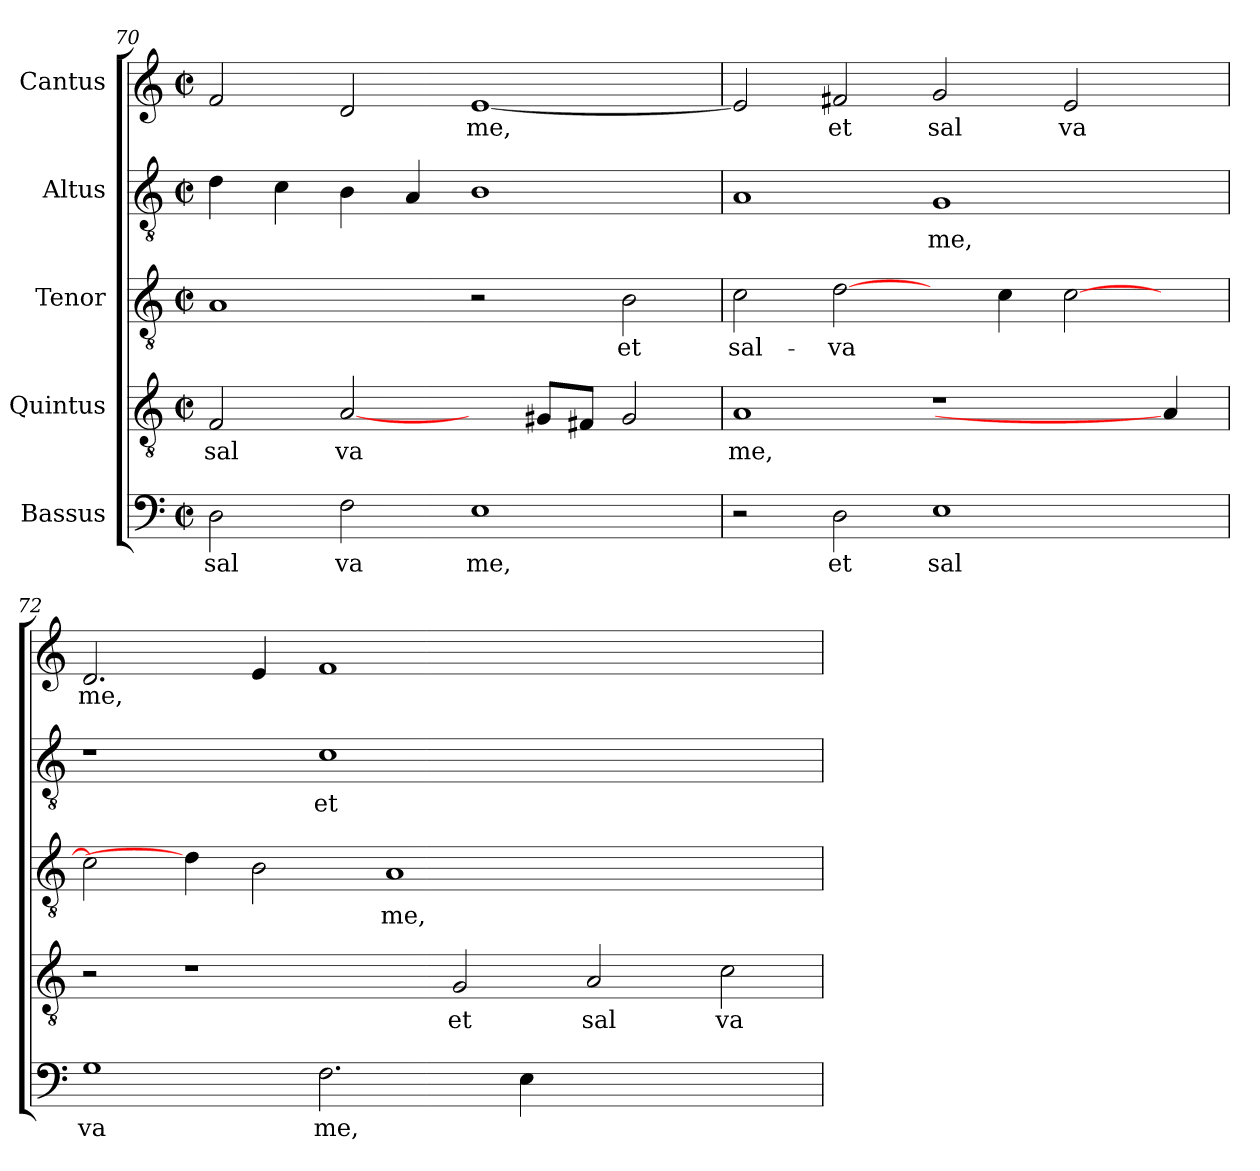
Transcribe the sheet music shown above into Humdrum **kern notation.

**kern	**text	**kern	**text	**kern	**text	**kern	**text	**kern	**text
*part5	*part5	*part4	*part4	*part3	*part3	*part2	*part2	*part1	*part1
*staff5	*staff5	*staff4	*staff4	*staff3	*staff3	*staff2	*staff2	*staff1	*staff1
*I"Bassus	*	*I"Quintus	*	*I"Tenor	*	*I"Altus	*	*I"Cantus	*
!!LO:LB:g=z
*clefF4	*	*clefGv2	*	*clefGv2	*	*clefGv2	*	*clefG2	*
*M2/2	*	*M2/2	*	*M2/2	*	*M2/2	*	*M2/2	*
*met(c|)	*	*met(c|)	*	*met(c|)	*	*met(c|)	*	*met(c|)	*
=70	=70	=70	=70	=70	=70	=70	=70	=70	=70
!	!LO:LY:b:cj	!	!LO:LY:b:cj	!	!	!	!	!	!
2D\	sal	2F/	sal	1A	.	4d\	.	2f/	.
.	.	.	.	.	.	4c\	.	.	.
!	!LO:LY:b:cj	!	!LO:LY:b:cj	!	!	!	!	!	!
2F\	va	[2A/	va	.	.	4B\	.	2d/	.
.	.	.	.	.	.	4A/	.	.	.
!	!LO:LY:b:cj	!	!	!	!	!	!	!	!LO:LY:b:cj
1E	me,	4ryy	.	2r	.	1B	.	[<1e	me,
.	.	8G#/L	.	.	.	.	.	.	.
.	.	8F#/J	.	.	.	.	.	.	.
!	!	!	!	!	!LO:LY:b:cj	!	!	!	!
.	.	2G#/	.	2B\	et	.	.	.	.
=71	=71	=71	=71	=71	=71	=71	=71	=71	=71
!	!	!	!LO:LY:b:cj	!	!LO:LY:b:cj	!	!	!	!
2r	.	1A	me,	2c\	sal-	1A	.	2e/]	.
!	!LO:LY:b:cj	!	!	!	!LO:LY:b:cj	!	!	!	!LO:LY:b:cj
2D\	et	.	.	[2d\	-va	.	.	2f#X/	et
!	!LO:LY:b:cj	!	!	!	!	!	!LO:LY:b:cj	!	!LO:LY:b:cj
1E	sal	1r	.	4ryy	.	1G	me,	2g/	sal
.	.	.	.	4c\	.	.	.	.	.
!	!	!	!	!	!	!	!	!	!LO:LY:b:cj
.	.	.	.	[>2c\	.	.	.	2e/	va
4ryy	.	4A/]	.	4ryy	.	4ryy	.	4ryy	.
=72	=72	=72	=72	=72	=72	=72	=72	=72	=72
!	!LO:LY:b:cj	!	!	!	!	!	!	!	!LO:LY:b
1G	va	2r	.	2c\]	.	1r	.	2.d/	me,
.	.	1r	.	4d\]	.	.	.	.	.
.	.	.	.	2B\	.	.	.	4e/	.
!	!LO:LY:b	!	!	!	!	!	!LO:LY:b:cj	!	!
2.F\	me,	.	.	.	.	1c	et	1f	.
!	!	!	!	!	!LO:LY:b:cj	!	!	!	!
.	.	.	.	1A	me,	.	.	.	.
!	!	!	!LO:LY:b:cj	!	!	!	!	!	!
.	.	2G/	et	.	.	.	.	.	.
4E\	.	.	.	.	.	.	.	.	.
!	!	!	!LO:LY:b:cj	!	!	!	!	!	!
1ryy	.	2A/	sal	.	.	1ryy	.	1ryy	.
.	.	.	.	2.ryy	.	.	.	.	.
!	!	!	!LO:LY:b:cj	!	!	!	!	!	!
.	.	2c\	va	.	.	.	.	.	.
=	=	=	=	=	=	=	=	=	=
*-	*-	*-	*-	*-	*-	*-	*-	*-	*-
